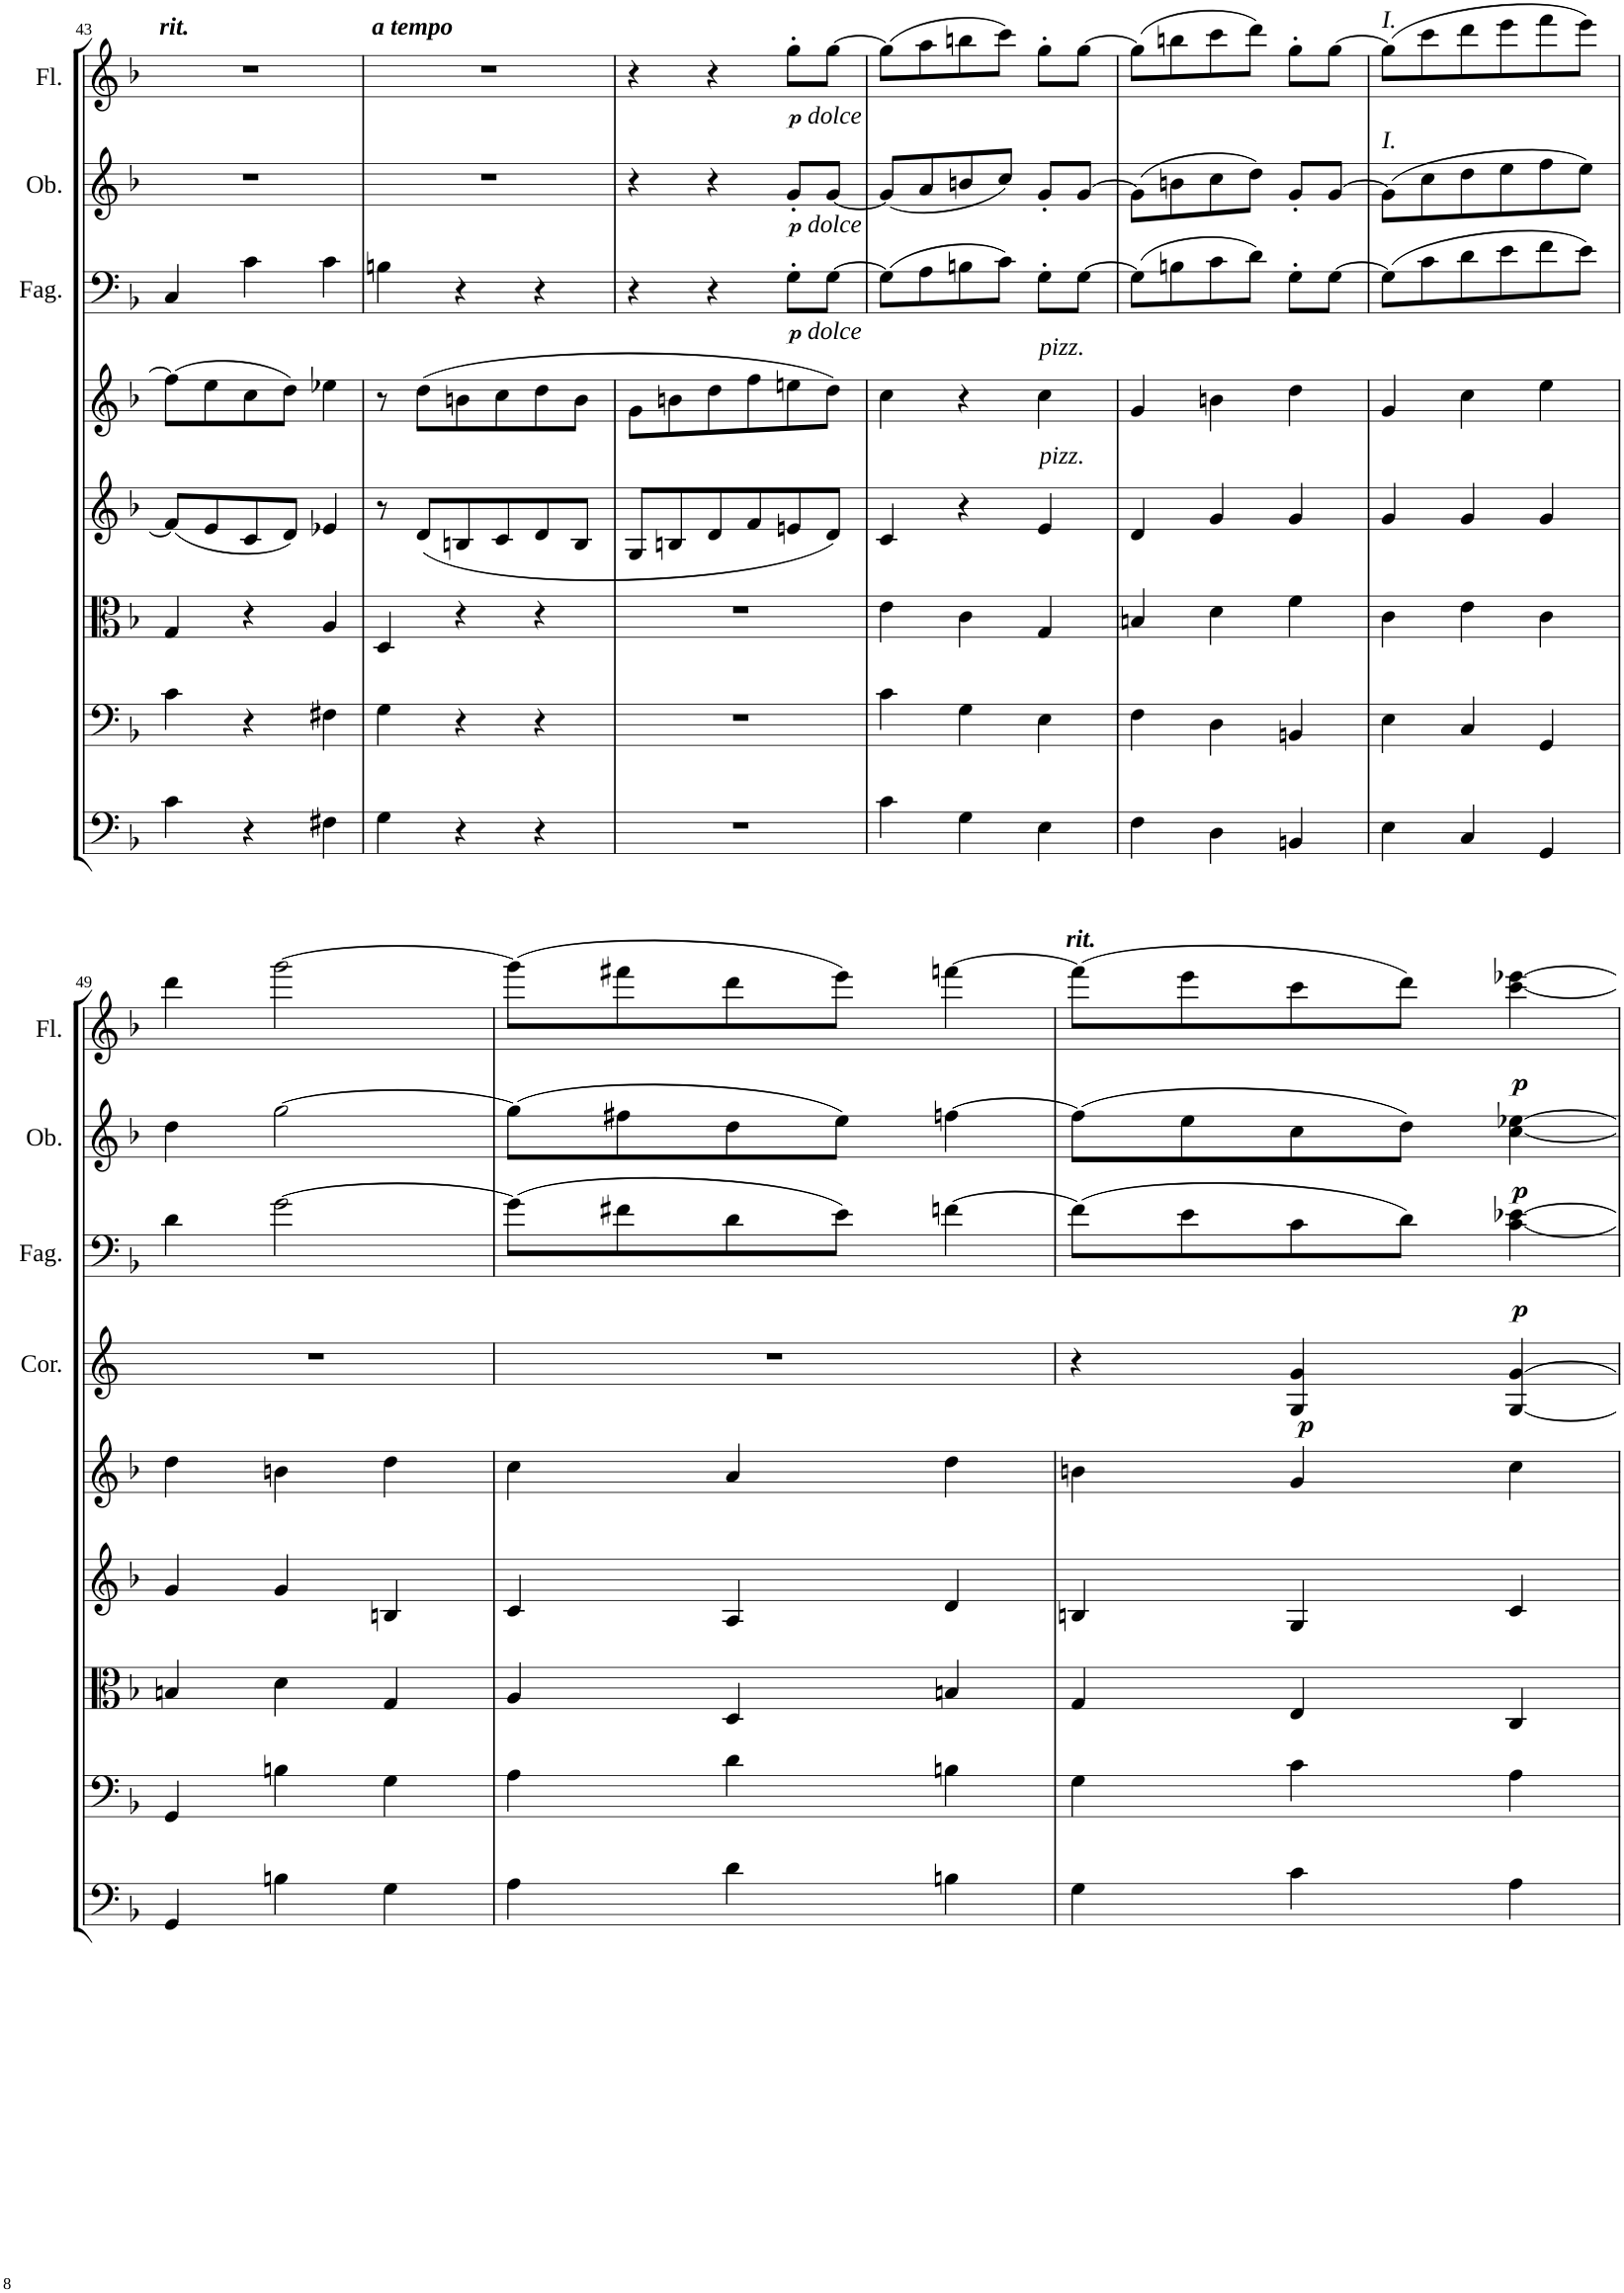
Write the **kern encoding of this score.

**kern	**kern	**kern	**kern	**kern	**kern	**dynam	**kern	**dynam	**kern	**dynam	**kern	**dynam
*part9	*part8	*part7	*part6	*part5	*part4	*part4	*part3	*part3	*part2	*part2	*part1	*part1
*staff9	*staff8	*staff7	*staff6	*staff5	*staff4	*staff4	*staff3	*staff3	*staff2	*staff2	*staff1	*staff1
*I"Basso	*I"Violoncello	*I"Viola	*I"Violino II	*I"Violino I	*I"Corni in F	*	*I"Fagotti	*	*I"Oboi	*	*I"Flauti	*
*	*	*	*	*	*I'Cor.	*	*I'Fag.	*	*I'Ob.	*	*I'Fl.	*
!!LO:PB:g=z
*clefF4	*clefF4	*clefC3	*clefG2	*clefG2	*clefG2	*	*clefF4	*	*clefG2	*	*clefG2	*
*Trd7c12	*	*	*	*	*Trd4c7	*	*	*	*	*	*	*
*k[b-]	*k[b-]	*k[b-]	*k[b-]	*k[b-]	*k[]	*	*k[b-]	*	*k[b-]	*	*k[b-]	*
*M3/4	*M3/4	*M3/4	*M3/4	*M3/4	*M3/4	*	*M3/4	*	*M3/4	*	*M3/4	*
=43	=43	=43	=43	=43	=43	=43	=43	=43	=43	=43	=43	=43
!	!	!	!	!	!	!	!	!	!	!	!LO:TX:a:Bi:t=rit.	!
4c\	4c\	4G/	(8f/L]	(8ff\L]	2.r	.	4C/	.	2.r	.	2.r	.
.	.	.	8e/	8ee\	.	.	.	.	.	.	.	.
4r	4r	4r	8c/	8cc\	.	.	4c\	.	.	.	.	.
.	.	.	8d/J)	8dd\J)	.	.	.	.	.	.	.	.
4F#X\	4F#X\	4A/	4e-X/	4ee-X\	.	.	4c\	.	.	.	.	.
=44	=44	=44	=44	=44	=44	=44	=44	=44	=44	=44	=44	=44
!	!	!	!	!	!	!	!	!	!	!	!LO:TX:a:Bi:t=a tempo	!
4G\	4G\	4D/	8r	8r	2.r	.	4Bn\	.	2.r	.	2.r	.
.	.	.	(8d/L	(8dd\L	.	.	.	.	.	.	.	.
4r	4r	4r	8Bn/	8bn\	.	.	4r	.	.	.	.	.
.	.	.	8c/	8cc\	.	.	.	.	.	.	.	.
4r	4r	4r	8d/	8dd\	.	.	4r	.	.	.	.	.
.	.	.	8B/J	8b\J	.	.	.	.	.	.	.	.
=45	=45	=45	=45	=45	=45	=45	=45	=45	=45	=45	=45	=45
2.r	2.r	2.r	8G/L	8g\L	2.r	.	4r	.	4r	.	4r	.
.	.	.	8Bn/	8bn\	.	.	.	.	.	.	.	.
.	.	.	8d/	8dd\	.	.	4r	.	4r	.	4r	.
.	.	.	8f/	8ff\	.	.	.	.	.	.	.	.
!	!	!	!	!	!	!	!	!	!	!	!LO:TX:b:t=dolce	!
!	!	!	!	!	!	!	!	!	!LO:TX:b:t=dolce	!	!	!
!	!	!	!	!	!	!	!LO:TX:b:t=dolce	!	!	!	!	!
.	.	.	8en/	8een\	.	.	8G'\L	.	8g'/L	.	8gg'\L	.
.	.	.	8d/J)	8dd\J)	.	.	[8G\J	.	[8g/J	.	[8gg\J	.
=46	=46	=46	=46	=46	=46	=46	=46	=46	=46	=46	=46	=46
4c\	4c\	4e\	4c/	4cc\	2.r	.	(8G\L]	.	(8g/L]	.	(8gg\L]	.
.	.	.	.	.	.	.	8A\	.	8a/	.	8aa\	.
4G\	4G\	4c\	4r	4r	.	.	8Bn\	.	8bn/	.	8bbn\	.
.	.	.	.	.	.	.	8c\J)	.	8cc/J)	.	8ccc\J)	.
!	!	!	!	!LO:TX:a:i:t=pizz.	!	!	!	!	!	!	!	!
!	!	!	!LO:TX:a:i:t=pizz.	!	!	!	!	!	!	!	!	!
4E\	4E\	4G/	4e/	4cc\	.	.	8G'\L	.	8g'/L	.	8gg'\L	.
.	.	.	.	.	.	.	[8G\J	.	[8g/J	.	[8gg\J	.
=47	=47	=47	=47	=47	=47	=47	=47	=47	=47	=47	=47	=47
4F\	4F\	4Bn/	4d/	4g/	2.r	.	(8G\L]	.	(8g\L]	.	(8gg\L]	.
.	.	.	.	.	.	.	8Bn\	.	8bn\	.	8bbn\	.
4D\	4D\	4d\	4g/	4bn\	.	.	8c\	.	8cc\	.	8ccc\	.
.	.	.	.	.	.	.	8d\J)	.	8dd\J)	.	8ddd\J)	.
4BBn/	4BBn/	4f\	4g/	4dd\	.	.	8G'\L	.	8g'/L	.	8gg'\L	.
.	.	.	.	.	.	.	[8G\J	.	[8g/J	.	[8gg\J	.
=48	=48	=48	=48	=48	=48	=48	=48	=48	=48	=48	=48	=48
!	!	!	!	!	!	!	!	!	!	!	!LO:TX:a:i:t=I.	!
!	!	!	!	!	!	!	!	!	!LO:TX:a:i:t=I.	!	!	!
4E\	4E\	4c\	4g/	4g/	2.r	.	(8G\L]	.	(8g\L]	.	(8gg\L]	.
.	.	.	.	.	.	.	8c\	.	8cc\	.	8ccc\	.
4C/	4C/	4e\	4g/	4cc\	.	.	8d\	.	8dd\	.	8ddd\	.
.	.	.	.	.	.	.	8e\	.	8ee\	.	8eee\	.
4GG/	4GG/	4c\	4g/	4ee\	.	.	8f\	.	8ff\	.	8fff\	.
.	.	.	.	.	.	.	8e\J)	.	8ee\J)	.	8eee\J)	.
!!LO:LB:g=z
=49	=49	=49	=49	=49	=49	=49	=49	=49	=49	=49	=49	=49
4GG/	4GG/	4Bn/	4g/	4dd\	2.r	.	4d\	.	4dd\	.	4ddd\	.
4Bn\	4Bn\	4d\	4g/	4bn\	.	.	[2g\	.	[2gg\	.	[2ggg\	.
4G\	4G\	4G/	4Bn/	4dd\	.	.	.	.	.	.	.	.
=50	=50	=50	=50	=50	=50	=50	=50	=50	=50	=50	=50	=50
4A\	4A\	4A/	4c/	4cc\	2.r	.	(8g\L]	.	(8gg\L]	.	(8ggg\L]	.
.	.	.	.	.	.	.	8f#X\	.	8ff#X\	.	8fff#X\	.
4d\	4d\	4D/	4A/	4a/	.	.	8d\	.	8dd\	.	8ddd\	.
.	.	.	.	.	.	.	8e\J)	.	8ee\J)	.	8eee\J)	.
4Bn\	4Bn\	4Bn/	4d/	4dd\	.	.	[4fn\	.	[4ffn\	.	[4fffn\	.
=51	=51	=51	=51	=51	=51	=51	=51	=51	=51	=51	=51	=51
!	!	!	!	!	!	!	!	!	!	!	!LO:TX:a:Bi:t=rit.	!
4G\	4G\	4G/	4Bn/	4bn\	4r	.	(8f\L]	.	(8ff\L]	.	(8fff\L]	.
.	.	.	.	.	.	.	8e\	.	8ee\	.	8eee\	.
!	!	!	!	!	!	!LO:DY:b	!	!	!	!	!	!
4c\	4c\	4E/	4G/	4g/	4G/ 4g/	p	8c\	.	8cc\	.	8ccc\	.
.	.	.	.	.	.	.	8d\J)	.	8dd\J)	.	8ddd\J)	.
!	!	!	!	!	!	!	!	!LO:DY:b	!	!LO:DY:b	!	!LO:DY:b
4A\	4A\	4C/	4c/	4cc\	[4G/ [4g/	.	[4c\ [4e-X\	p	[4cc\ [4ee-X\	p	[4ccc\ [4eee-X\	p
=	=	=	=	=	=	=	=	=	=	=	=	=
*-	*-	*-	*-	*-	*-	*-	*-	*-	*-	*-	*-	*-
